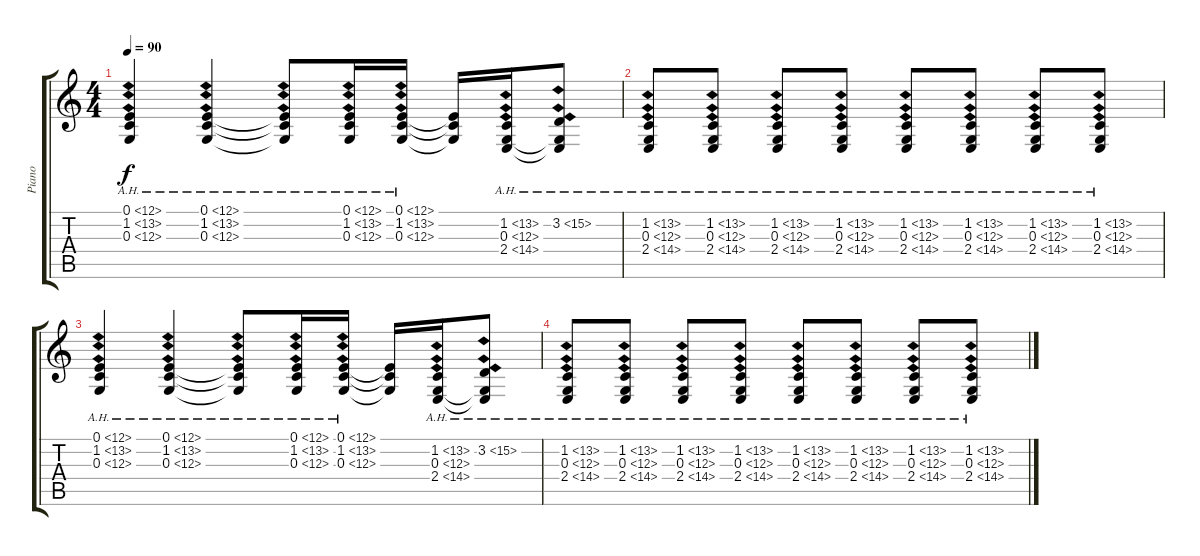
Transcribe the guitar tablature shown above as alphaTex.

\track ("Piano" "Piano") {instrument acousticgrandpiano}
\staff {score tabs}
\tuning (E4 B3 G3 D3 A2 E2) {hide}
\ts (4 4)
\tempo 90
\clef g2
\ks c
(0.1{ah 12} 1.2{ah 12} 0.3{ah 12}).4{dy f volume 6} (0.1{ah 12} 1.2{ah 12} 0.3{ah 12}).4 (0.1{ah 12 t} 1.2{ah 12 t} 0.3{ah 12 t}).8 (0.1{ah 12} 1.2{ah 12} 0.3{ah 12}).16 (0.1{ah 12} 1.2{ah 12} 0.3{ah 12}).16 (0.1{t} 1.2{t} 0.3{t}).16 (1.2{ah 12} 0.3{ah 12} 2.4{ah 12}).16 (3.2{ah 12} 0.3{ah 12 t} 2.4{ah 12 t}).8 |
(1.2{ah 12} 0.3{ah 12} 2.4{ah 12}).8 (1.2{ah 12} 0.3{ah 12} 2.4{ah 12}).8 (1.2{ah 12} 0.3{ah 12} 2.4{ah 12}).8 (1.2{ah 12} 0.3{ah 12} 2.4{ah 12}).8 (1.2{ah 12} 0.3{ah 12} 2.4{ah 12}).8 (1.2{ah 12} 0.3{ah 12} 2.4{ah 12}).8 (1.2{ah 12} 0.3{ah 12} 2.4{ah 12}).8 (1.2{ah 12} 0.3{ah 12} 2.4{ah 12}).8 |
(0.1{ah 12} 1.2{ah 12} 0.3{ah 12}).4{volume 4} (0.1{ah 12} 1.2{ah 12} 0.3{ah 12}).4 (0.1{ah 12 t} 1.2{ah 12 t} 0.3{ah 12 t}).8 (0.1{ah 12} 1.2{ah 12} 0.3{ah 12}).16 (0.1{ah 12} 1.2{ah 12} 0.3{ah 12}).16 (0.1{t} 1.2{t} 0.3{t}).16 (1.2{ah 12} 0.3{ah 12} 2.4{ah 12}).16 (3.2{ah 12} 0.3{ah 12 t} 2.4{ah 12 t}).8 |
(1.2{ah 12} 0.3{ah 12} 2.4{ah 12}).8 (1.2{ah 12} 0.3{ah 12} 2.4{ah 12}).8 (1.2{ah 12} 0.3{ah 12} 2.4{ah 12}).8 (1.2{ah 12} 0.3{ah 12} 2.4{ah 12}).8 (1.2{ah 12} 0.3{ah 12} 2.4{ah 12}).8 (1.2{ah 12} 0.3{ah 12} 2.4{ah 12}).8 (1.2{ah 12} 0.3{ah 12} 2.4{ah 12}).8 (1.2{ah 12} 0.3{ah 12} 2.4{ah 12}).8
